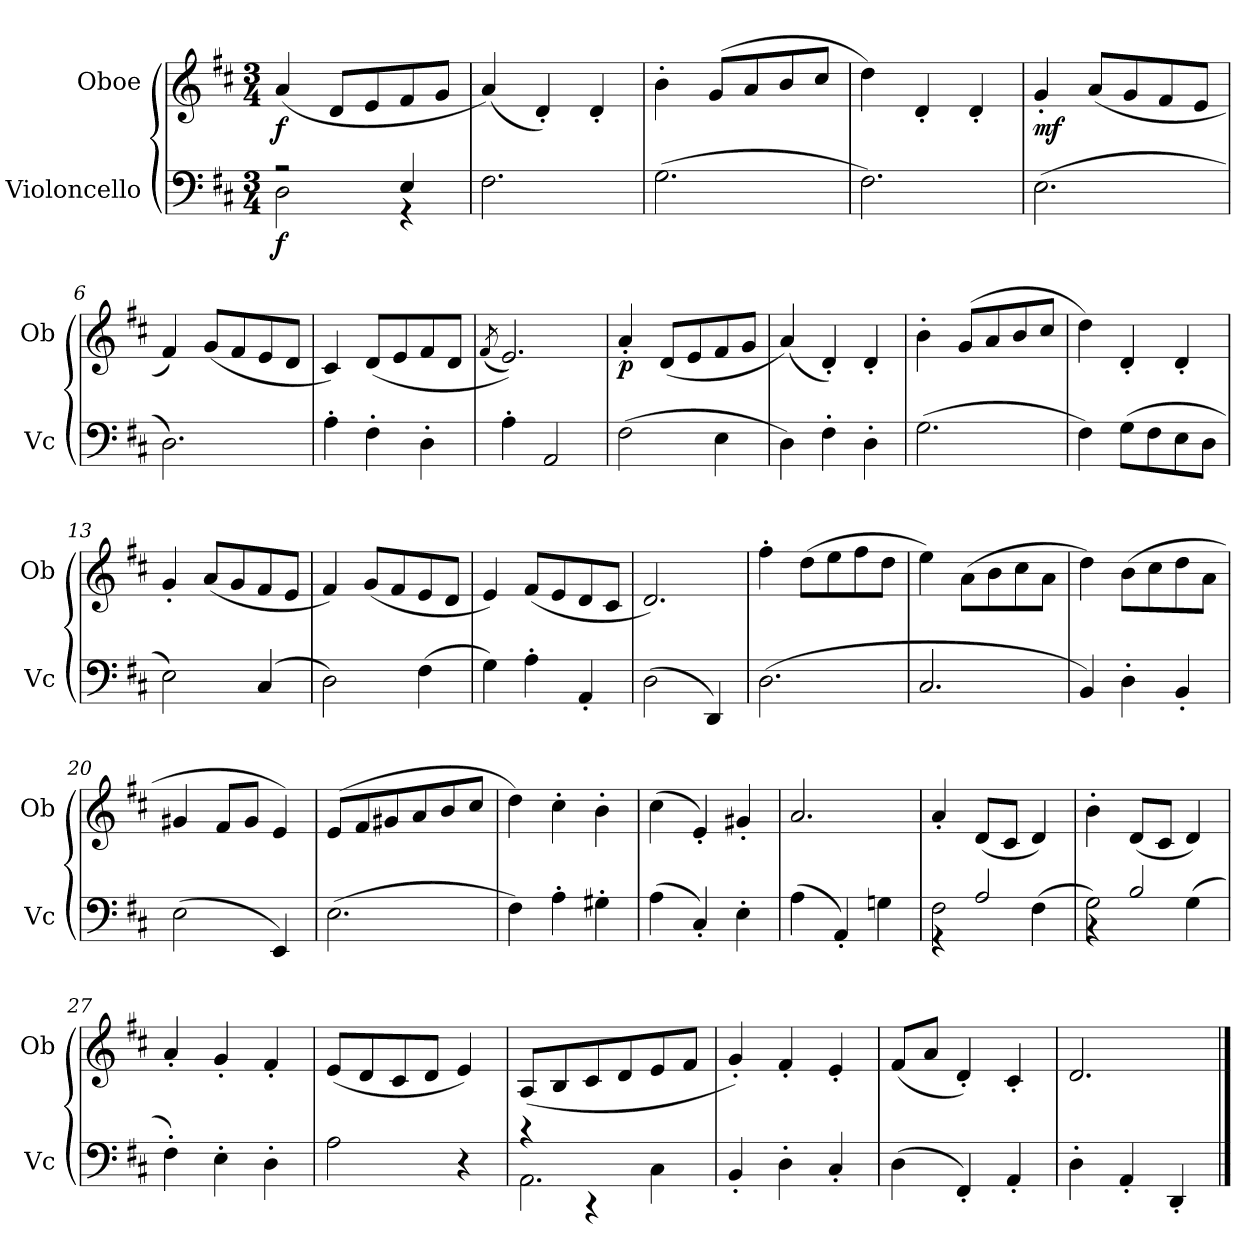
**kern	**dynam	**kern	**dynam
*part2	*part2	*part1	*part1
*staff2	*staff2	*staff1	*staff1
*I"Violoncello	*	*I"Oboe	*
*I'Vc	*	*I'Ob	*
*clefF4	*	*clefG2	*
*k[f#c#]	*	*k[f#c#]	*
*M3/4	*	*M3/4	*
=1	=1	=1	=1
*^	*	*	*
!	!	!LO:DY:b	!	!LO:DY:b
2r	2D\	f	(<4a/	f
.	.	.	8d/L	.
.	.	.	8e/	.
4E/	4r	.	8f#/	.
.	.	.	8g/J	.
*v	*v	*	*	*
=2	=2	=2	=2
2.F#\	.	(<4a/)	.
.	.	4d'/)	.
.	.	4d'/	.
=3	=3	=3	=3
(>2.G\	.	4b'\	.
.	.	(<8g/L	.
.	.	8a/	.
.	.	8b/	.
.	.	8cc#/J	.
=4	=4	=4	=4
2.F#\)	.	4dd\)	.
.	.	4d'/	.
.	.	4d'/	.
=5	=5	=5	=5
!	!	!	!LO:DY:b
(>2.E\	.	4g'/	mf
.	.	(<8a/L	.
.	.	8g/	.
.	.	8f#/	.
.	.	8e/J	.
=6	=6	=6	=6
2.D\)	.	4f#/)	.
.	.	(<8g/L	.
.	.	8f#/	.
.	.	8e/	.
.	.	8d/J	.
!!LO:LB:g=z
=7	=7	=7	=7
4A'\	.	4c#/)	.
4F#'\	.	(<8d/L	.
.	.	8e/	.
4D'\	.	8f#/	.
.	.	8d/J	.
=8	=8	=8	=8
.	.	(<8qf#/	.
4A'\	.	2.e/))	.
2AA/	.	.	.
=9	=9	=9	=9
!	!	!	!LO:DY:b
(>2F#\	.	4a'/	p
.	.	(<8d/L	.
.	.	8e/	.
4E\	.	8f#/	.
.	.	8g/J	.
=10	=10	=10	=10
4D\)	.	(<4a/)	.
4F#'\	.	4d'/)	.
4D'\	.	4d'/	.
=11	=11	=11	=11
(>2.G\	.	4b'\	.
.	.	(<8g/L	.
.	.	8a/	.
.	.	8b/	.
.	.	8cc#/J	.
=12	=12	=12	=12
4F#\)	.	4dd\)	.
(>8G\L	.	4d'/	.
8F#\	.	.	.
8E\	.	4d'/	.
8D\J	.	.	.
!!LO:LB:g=z
=13	=13	=13	=13
2E\)	.	4g'/	.
.	.	(<8a/L	.
.	.	8g/	.
(<4C#/	.	8f#/	.
.	.	8e/J	.
=14	=14	=14	=14
2D\)	.	4f#/)	.
.	.	(<8g/L	.
.	.	8f#/	.
(>4F#\	.	8e/	.
.	.	8d/J	.
=15	=15	=15	=15
4G\)	.	4e/)	.
4A'\	.	(<8f#/L	.
.	.	8e/	.
4AA'/	.	8d/	.
.	.	8c#/J	.
=16	=16	=16	=16
(>2D\	.	2.d/)	.
4DD/)	.	.	.
=17	=17	=17	=17
(>2.D\	.	4ff#'\	.
.	.	(>8dd\L	.
.	.	8ee\	.
.	.	8ff#\	.
.	.	8dd\J	.
=18	=18	=18	=18
2.C#/	.	4ee\)	.
.	.	(>8a\L	.
.	.	8b\	.
.	.	8cc#\	.
.	.	8a\J	.
!!LO:LB:g=z
=19	=19	=19	=19
4BB/)	.	4dd\)	.
4D'\	.	(>8b\L	.
.	.	8cc#\	.
4BB'/	.	8dd\	.
.	.	8a\J	.
=20	=20	=20	=20
(>2E\	.	4g#X/	.
.	.	8f#/L	.
.	.	8g#/J	.
4EE/)	.	4e/)	.
=21	=21	=21	=21
(>2.E\	.	(<8e/L	.
.	.	8f#/	.
.	.	8g#X/	.
.	.	8a/	.
.	.	8b/	.
.	.	8cc#/J	.
=22	=22	=22	=22
4F#\)	.	4dd\)	.
4A'\	.	4cc#'\	.
4G#X'\	.	4b'\	.
=23	=23	=23	=23
(>4A\	.	(>4cc#\	.
4C#'/)	.	4e'/)	.
4E'\	.	4g#X'/	.
=24	=24	=24	=24
(>4A\	.	2.a/	.
4AA'/)	.	.	.
4Gn\	.	.	.
=25	=25	=25	=25
*^	*	*	*
2F#\	4r	.	4a'/	.
.	2A/	.	(<8d/L	.
.	.	.	8c#/J	.
(<4F#\	.	.	4d/)	.
!!LO:LB:g=z
=26	=26	=26	=26	=26
2G\)	4r	.	4b'\	.
.	2B/	.	(<8d/L	.
.	.	.	8c#/J	.
(>4G\	.	.	4d/)	.
*v	*v	*	*	*
=27	=27	=27	=27
4F#'\)	.	4a'/	.
4E'\	.	4g'/	.
4D'\	.	4f#'/	.
=28	=28	=28	=28
2A\	.	(<8e/L	.
.	.	8d/	.
.	.	8c#/	.
.	.	8d/J	.
4r	.	4e/)	.
=29	=29	=29	=29
*^	*	*	*
2.AA\	4rc	.	(<8A/L	.
.	.	.	8B/	.
.	4r	.	8c#/	.
.	.	.	8d/	.
.	4C#\	.	8e/	.
.	.	.	8f#/J	.
*v	*v	*	*	*
=30	=30	=30	=30
4BB'/	.	4g'/)	.
4D'\	.	4f#'/	.
4C#'/	.	4e'/	.
=31	=31	=31	=31
(>4D\	.	(<8f#/L	.
.	.	8a/J	.
4FF#'/)	.	4d'/)	.
4AA'/	.	4c#'/	.
=32	=32	=32	=32
4D'\	.	2.d/	.
4AA'/	.	.	.
4DD'/	.	.	.
==	==	==	==
*-	*-	*-	*-
